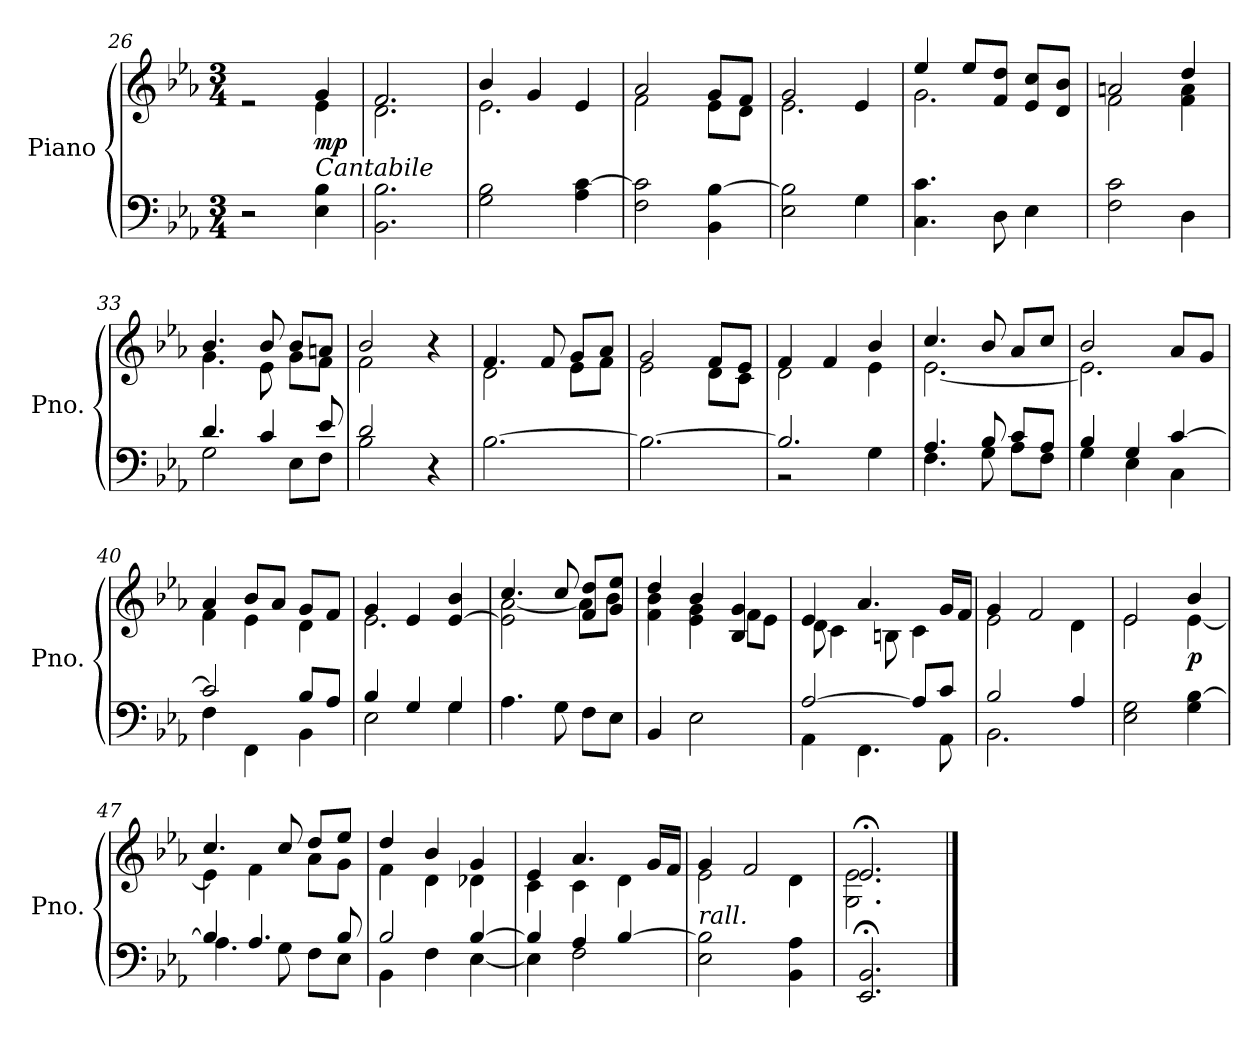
**kern	**kern	**dynam
*part1	*part1	*part1
*staff2	*staff1	*staff1/2
*I"Piano	*	*
*I'Pno.	*	*
*clefF4	*clefG2	*
*k[b-e-a-]	*k[b-e-a-]	*
*M3/4	*M3/4	*
=26	=26	=26
*	*^	*
2r	2re	2ryy	.
!	!LO:TX:b:i:t=Cantabile	!	!
!	!	!	!LO:DY:b
4E-\ 4B-\	4g/	4e-\	mp
=27	=27	=27	=27
2.BB-\ 2.B-\	2.f/	2.d\	.
!!LO:LB:g=z	!!
=28	=28	=28	=28
2G\ 2B-\	4b-/	2.e-\	.
.	4g/	.	.
4A-\ [4c\	4e-/	.	.
=29	=29	=29	=29
2F\ 2c\]	2a-/	2f\	.
4BB-\ [4B-\	8g/L	8e-\L	.
.	8f/J	8d\J	.
=30	=30	=30	=30
2E-\ 2B-\]	2g/	2.e-\	.
4G\	4e-/	.	.
=31	=31	=31	=31
4.C\ 4.c\	4ee-/	2.g\	.
.	8ee-/L	.	.
8D\	8f/ 8dd/J	.	.
4E-\	8e-/ 8cc/L	.	.
.	8d/ 8b-/J	.	.
=32	=32	=32	=32
2F\ 2c\	2an/	2f\	.
4D\	4dd/	4f\ 4a\	.
=33	=33	=33	=33
*^	*	*	*
4.d/	2G\	4.b-/	4.g\	.
4c/	.	8b-/	8e-\	.
.	8E-\L	8b-/L	8g\L	.
8e-/	8F\J	8an/J	8f\J	.
=34	=34	=34	=34	=34
2d/	2B-\	2b-/	2f\	.
4r	4ryy	4r	4ryy	.
*v	*v	*	*	*
=35	=35	=35	=35
[2.B-\	4.f/	2d\	.
.	8f/	.	.
.	8g/L	8e-\L	.
.	8a-/J	8f\J	.
=36	=36	=36	=36
2.B-\_	2g/	2e-\	.
.	8f/L	8d\L	.
.	8e-/J	8c\J	.
=37	=37	=37	=37
*^	*	*	*
2.B-/]	2r	4f/	2d\	.
.	.	4f/	.	.
.	4G\	4b-/	4e-\	.
!!LO:LB:g=z	!!
=38	=38	=38	=38	=38
4.A-/	4.F\	4.cc/	[2.e-\	.
8B-/	8G\	8b-/	.	.
8c/L	8A-\L	8a-/L	.	.
8A-/J	8F\J	8cc/J	.	.
=39	=39	=39	=39	=39
4B-/	4G\	2b-/	2.e-\]	.
4G/	4E-\	.	.	.
[4c/	4C\	8a-/L	.	.
.	.	8g/J	.	.
=40	=40	=40	=40	=40
2c/]	4F\	4a-/	4f\	.
.	4FF\	8b-/L	4e-\	.
.	.	8a-/J	.	.
8B-/L	4BB-\	8g/L	4d\	.
8A-/J	.	8f/J	.	.
=41	=41	=41	=41	=41
4B-/	2E-\	4g/	2.e-\	.
4G/	.	4e-/	.	.
4G/	4G\	[4e-/ 4b-/	.	.
*v	*v	*	*	*
=42	=42	=42	=42
4.A-\	4.cc/	2e-\] [2a-\	.
8G\	8cc/	.	.
8F\L	8f/ 8dd/L	8a-\L]	.
8E-\J	8g/ 8ee-/J	8b-\J	.
=43	=43	=43	=43
4BB-/	4dd/	4f\ 4b-\	.
2E-\	4b-/	4e-\ 4g\	.
.	4B-/ 4g/	8f\L	.
.	.	8e-\J	.
=44	=44	=44	=44
*^	*	*	*
[2A-/	4AA-\	4e-/	8d\	.
.	.	.	4c\	.
.	4.FF\	4.a-/	.	.
.	.	.	8Bn\	.
8A-/L]	.	.	4c\	.
8c/J	8AA-\	16g/LL	.	.
.	.	16f/JJ	.	.
=45	=45	=45	=45	=45
2B-/	2.BB-\	4g/	2e-\	.
.	.	2f/	.	.
4A-/	.	.	4d\	.
*v	*v	*	*	*
!!LO:PB:g=z	!!
=46	=46	=46	=46
2E-\ 2G\	2e-/	2e-\	.
!	!	!	!LO:DY:b
4G\ [4B-\	4b-/	[4e-\	p
=47	=47	=47	=47
*^	*	*	*
4B-/]	4.A-\	4.cc/	4e-\]	.
4.A-/	.	.	4f\	.
.	8G\	8cc/	.	.
.	8F\L	8dd/L	8a-\L	.
8B-/	8E-\J	8ee-/J	8g\J	.
=48	=48	=48	=48	=48
2B-/	4BB-\	4dd/	4f\	.
.	4F\	4b-/	4d\	.
[4B-/	[4E-\	4g/	4d-X\	.
=49	=49	=49	=49	=49
4B-/]	4E-\]	4e-/	4c\	.
4A-/	2F\	4.a-/	4c\	.
[4B-/	.	.	4d\	.
.	.	16g/LL	.	.
.	.	16f/JJ	.	.
*v	*v	*	*	*
=50	=50	=50	=50
!	!LO:TX:b:i:t=rall.	!	!
2E-\ 2B-\]	4g/	2e-\	.
.	2f/	.	.
4BB-\ 4A-\	.	4d\	.
=51	=51	=51	=51
2.EE-/;< 2.BB-/;<	2.e-;</	2.G\ 2.e-\	.
*	*v	*v	*
==	==	==
*-	*-	*-
